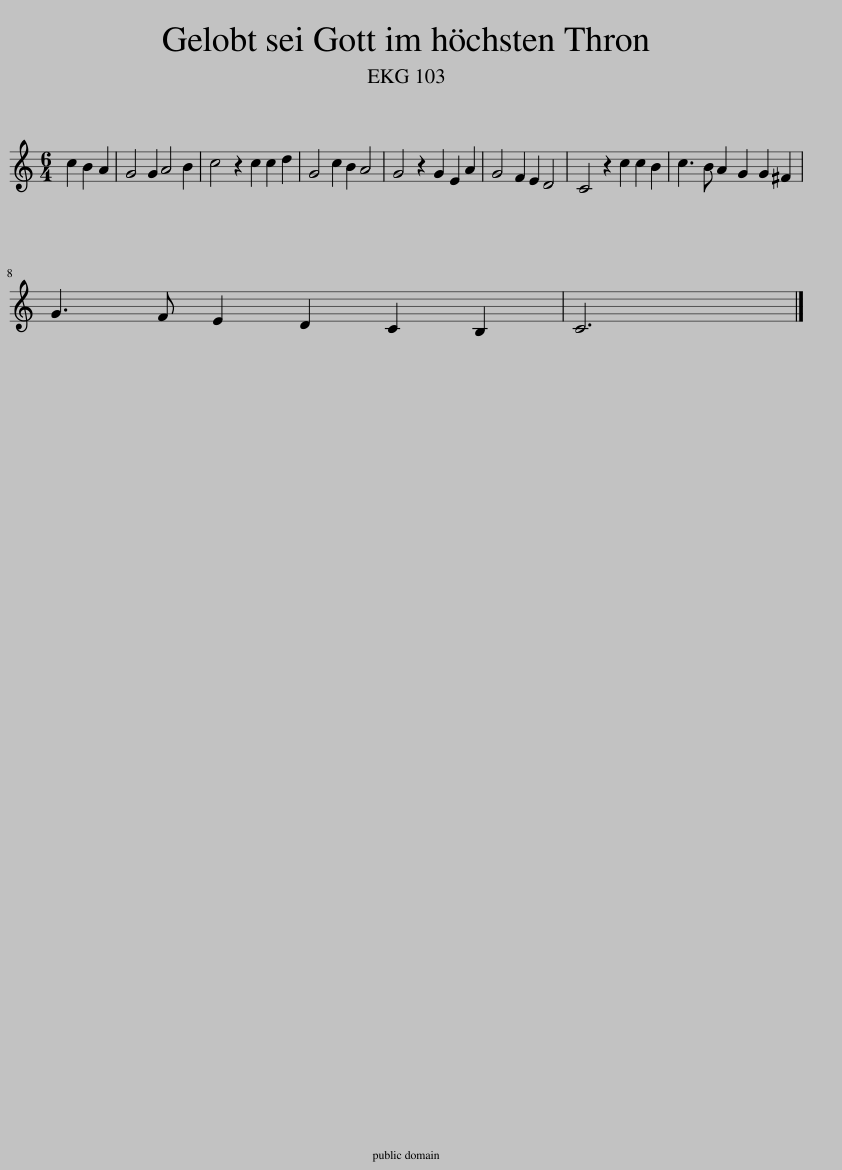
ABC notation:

X:1
L:1/8
M:6/4
I:linebreak $
K:C
V:1 treble
V:1
 c2 B2 A2 | G4 G2 A4 B2 | c4 z2 c2 c2 d2 | G4 c2 B2 A4 | G4 z2 G2 E2 A2 | %5
 G4 F2 E2 D4 | C4 z2 c2 c2 B2 | c3 B A2 G2 G2 ^F2 |$ G3 F E2 D2 C2 B,2 | C6 |] %10
